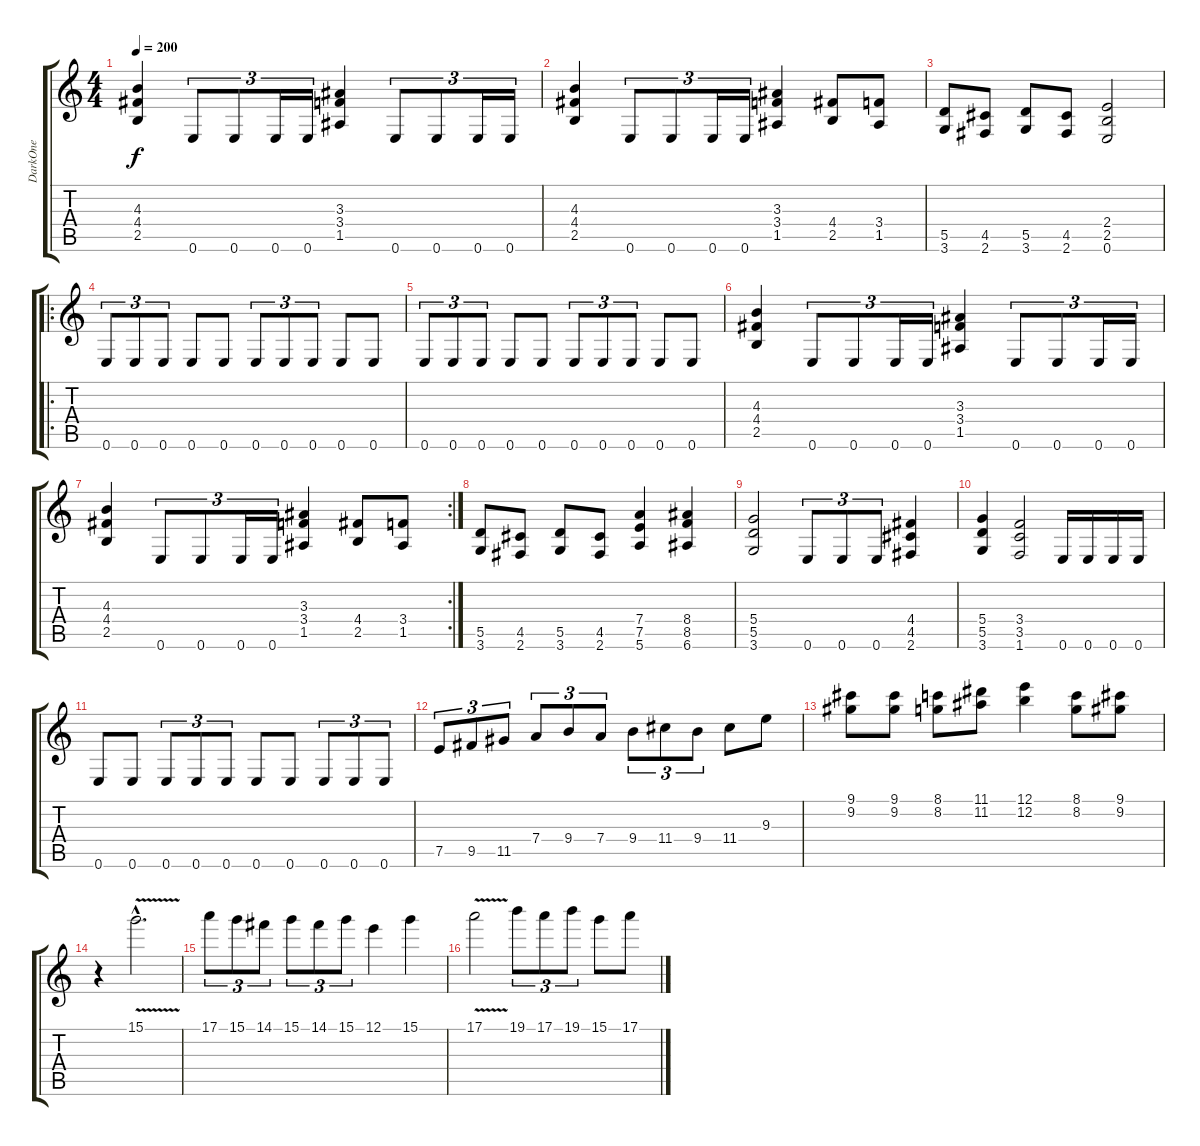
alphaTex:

\track ("DarkOne" "DarkOne") {instrument distortionguitar}
\staff {score tabs}
\tuning (E4 B3 G3 D3 A2 E2) {hide}
\ts (4 4)
\tempo 200
\clef g2
\ks c
(4.3 4.4 2.5).4{dy f instrument distortionguitar} 0.6.8{tu (3 2)} 0.6.8{tu (3 2)} 0.6.16{tu (3 2)} 0.6.16{tu (3 2)} (3.3 3.4 1.5).4 0.6.8{tu (3 2)} 0.6.8{tu (3 2)} 0.6.16{tu (3 2)} 0.6.16{tu (3 2)} |
(4.3 4.4 2.5).4 0.6.8{tu (3 2)} 0.6.8{tu (3 2)} 0.6.16{tu (3 2)} 0.6.16{tu (3 2)} (3.3 3.4 1.5).4 (4.4 2.5).8 (3.4 1.5).8 |
(5.5 3.6).8 (4.5 2.6).8 (5.5 3.6).8 (4.5 2.6).8 (2.4 2.5 0.6).2 |
\ro
0.6.8{tu (3 2)} 0.6.8{tu (3 2)} 0.6.8{tu (3 2)} 0.6.8 0.6.8 0.6.8{tu (3 2)} 0.6.8{tu (3 2)} 0.6.8{tu (3 2)} 0.6.8 0.6.8 |
0.6.8{tu (3 2)} 0.6.8{tu (3 2)} 0.6.8{tu (3 2)} 0.6.8 0.6.8 0.6.8{tu (3 2)} 0.6.8{tu (3 2)} 0.6.8{tu (3 2)} 0.6.8 0.6.8 |
(4.3 4.4 2.5).4 0.6.8{tu (3 2)} 0.6.8{tu (3 2)} 0.6.16{tu (3 2)} 0.6.16{tu (3 2)} (3.3 3.4 1.5).4 0.6.8{tu (3 2)} 0.6.8{tu (3 2)} 0.6.16{tu (3 2)} 0.6.16{tu (3 2)} |
\rc 2
(4.3 4.4 2.5).4 0.6.8{tu (3 2)} 0.6.8{tu (3 2)} 0.6.16{tu (3 2)} 0.6.16{tu (3 2)} (3.3 3.4 1.5).4 (4.4 2.5).8 (3.4 1.5).8 |
(5.5 3.6).8 (4.5 2.6).8 (5.5 3.6).8 (4.5 2.6).8 (7.4 7.5 5.6).4 (8.4 8.5 6.6).4 |
(5.4 5.5 3.6).2 0.6.8{tu (3 2)} 0.6.8{tu (3 2)} 0.6.8{tu (3 2)} (4.4 4.5 2.6).4 |
(5.4 5.5 3.6).4 (3.4 3.5 1.6).2 0.6.16 0.6.16 0.6.16 0.6.16 |
0.6.8 0.6.8 0.6.8{tu (3 2)} 0.6.8{tu (3 2)} 0.6.8{tu (3 2)} 0.6.8 0.6.8 0.6.8{tu (3 2)} 0.6.8{tu (3 2)} 0.6.8{tu (3 2)} |
7.5.8{tu (3 2)} 9.5.8{tu (3 2)} 11.5.8{tu (3 2)} 7.4.8{tu (3 2)} 9.4.8{tu (3 2)} 7.4.8{tu (3 2)} 9.4.8{tu (3 2)} 11.4.8{tu (3 2)} 9.4.8{tu (3 2)} 11.4.8 9.3.8 |
(9.1 9.2).8 (9.1 9.2).8 (8.1 8.2).8 (11.1 11.2).8 (12.1 12.2).4 (8.1 8.2).8 (9.1 9.2).8 |
r.4 15.1{v hac}.2{d} |
17.1.8{tu (3 2)} 15.1.8{tu (3 2)} 14.1.8{tu (3 2)} 15.1.8{tu (3 2)} 14.1.8{tu (3 2)} 15.1.8{tu (3 2)} 12.1.4 15.1.4 |
17.1{v}.2 19.1.8{tu (3 2)} 17.1.8{tu (3 2)} 19.1.8{tu (3 2)} 15.1.8 17.1.8
